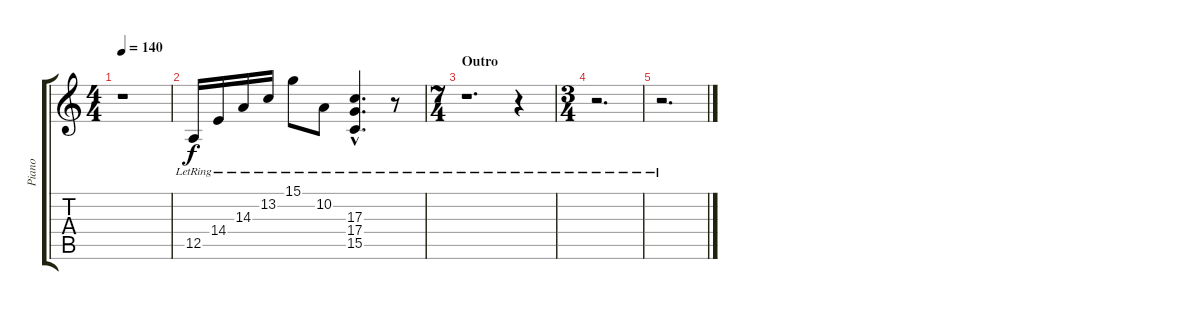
\track ("Piano" "Piano") {instrument acousticgrandpiano}
\staff {score tabs}
\tuning (E4 B3 G3 D3 A2 E2) {hide}
\ts (4 4)
\tempo 140
\clef g2
\ks c
r.1{dy f} |
12.5{lr}.16 14.4{lr}.16 14.3{lr}.16 13.2{lr}.16 15.1{lr}.8 10.2{lr}.8 (17.3{hac lr} 17.4{hac lr} 15.5{hac lr}).4{d} r.8 |
\ts (7 4)
\section ("" "Outro")
r.1{d} r.4 |
\ts (3 4)
r.2{d} |
r.2{d}
